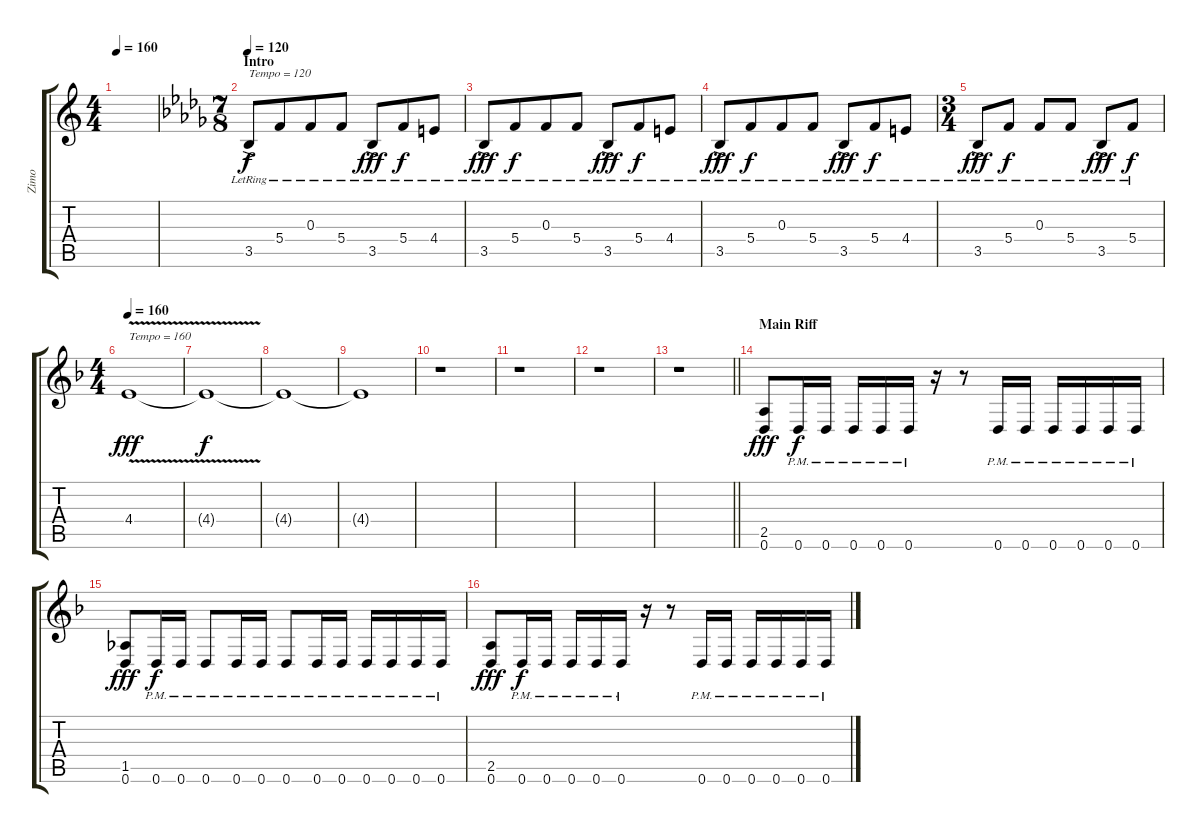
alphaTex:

\track ("Zimo" "Zimo") {instrument distortionguitar}
\staff {score tabs}
\tuning (D4 A3 F3 C3 G2 D2) {hide}
\ts (4 4)
\tempo 160
\tempo 120
\tempo 160
\clef g2
\ks c
|
\ts (7 8)
\section ("" "Intro")
\tempo 120
\ks bbminor
3.5{ac lr}.8{txt "Tempo = 120" balance 8 instrument electricguitarjazz} 5.4{lr}.8{dy f} 0.3{lr}.8 5.4{lr}.8 3.5{ac lr}.8{dy fff} 5.4{lr}.8{dy f} 4.4{lr}.8 |
3.5{ac lr}.8{dy fff} 5.4{lr}.8{dy f} 0.3{lr}.8 5.4{lr}.8 3.5{ac lr}.8{dy fff} 5.4{lr}.8{dy f} 4.4{lr}.8 |
3.5{ac lr}.8{dy fff} 5.4{lr}.8{dy f} 0.3{lr}.8 5.4{lr}.8 3.5{ac lr}.8{dy fff} 5.4{lr}.8{dy f} 4.4{lr}.8 |
\ts (3 4)
3.5{ac lr}.8{dy fff} 5.4{lr}.8{dy f} 0.3{lr}.8 5.4{lr}.8 3.5{ac lr}.8{dy fff} 5.4{lr}.8{dy f} |
\ts (4 4)
\tempo 160
\ks dminor
4.4{v}.1{txt "Tempo = 160" dy fff} |
4.4{t}.1{dy f} |
4.4{t}.1{balance 11 instrument distortionguitar} |
4.4{t}.1 |
r.1{balance 16} |
r.1 |
r.1 |
\barLineRight lightlight
r.1 |
\section ("" "Main Riff")
(2.5 0.6).8{dy fff} 0.6{pm}.16{dy f} 0.6{pm}.16 0.6{pm}.16 0.6{pm}.16 0.6{pm}.16 r.16 r.8 0.6{pm}.16 0.6{pm}.16 0.6{pm}.16 0.6{pm}.16 0.6{pm}.16 0.6{pm}.16 |
(1.5 0.6).8{dy fff} 0.6{pm}.16{dy f} 0.6{pm}.16 0.6{pm}.8 0.6{pm}.16 0.6{pm}.16 0.6{pm}.8 0.6{pm}.16 0.6{pm}.16 0.6{pm}.16 0.6{pm}.16 0.6{pm}.16 0.6{pm}.16 |
(2.5 0.6).8{dy fff} 0.6{pm}.16{dy f} 0.6{pm}.16 0.6{pm}.16 0.6{pm}.16 0.6{pm}.16 r.16 r.8 0.6{pm}.16 0.6{pm}.16 0.6{pm}.16 0.6{pm}.16 0.6{pm}.16 0.6{pm}.16
